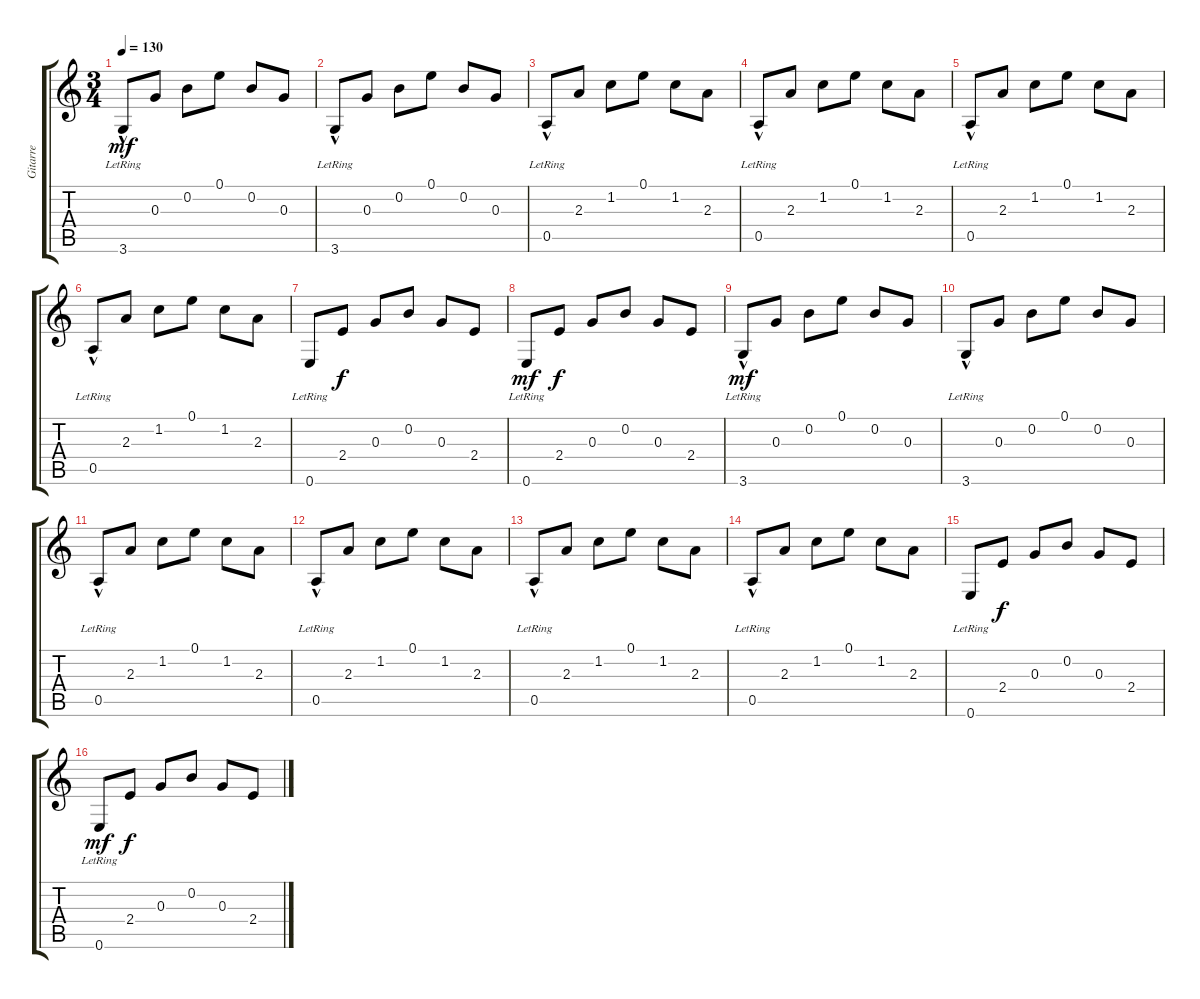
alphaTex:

\track ("Gitarre" "Gitarre") {instrument acousticguitarnylon}
\staff {score tabs}
\tuning (E4 B3 G3 D3 A2 E2) {hide}
\ts (3 4)
\tempo 130
\clef g2
\ks c
3.6{hac lr}.8{dy mf} 0.3.8 0.2.8 0.1.8 0.2.8 0.3.8 |
3.6{hac lr}.8 0.3.8 0.2.8 0.1.8 0.2.8 0.3.8 |
0.5{hac lr}.8 2.3.8 1.2.8 0.1.8 1.2.8 2.3.8 |
0.5{hac lr}.8 2.3.8 1.2.8 0.1.8 1.2.8 2.3.8 |
0.5{hac lr}.8 2.3.8 1.2.8 0.1.8 1.2.8 2.3.8 |
0.5{hac lr}.8 2.3.8 1.2.8 0.1.8 1.2.8 2.3.8 |
0.6{lr}.8 2.4.8{dy f} 0.3.8 0.2.8 0.3.8 2.4.8 |
0.6{lr}.8{dy mf} 2.4.8{dy f} 0.3.8 0.2.8 0.3.8 2.4.8 |
3.6{hac lr}.8{dy mf} 0.3.8 0.2.8 0.1.8 0.2.8 0.3.8 |
3.6{hac lr}.8 0.3.8 0.2.8 0.1.8 0.2.8 0.3.8 |
0.5{hac lr}.8 2.3.8 1.2.8 0.1.8 1.2.8 2.3.8 |
0.5{hac lr}.8 2.3.8 1.2.8 0.1.8 1.2.8 2.3.8 |
0.5{hac lr}.8 2.3.8 1.2.8 0.1.8 1.2.8 2.3.8 |
0.5{hac lr}.8 2.3.8 1.2.8 0.1.8 1.2.8 2.3.8 |
0.6{lr}.8 2.4.8{dy f} 0.3.8 0.2.8 0.3.8 2.4.8 |
0.6{lr}.8{dy mf} 2.4.8{dy f} 0.3.8 0.2.8 0.3.8 2.4.8
